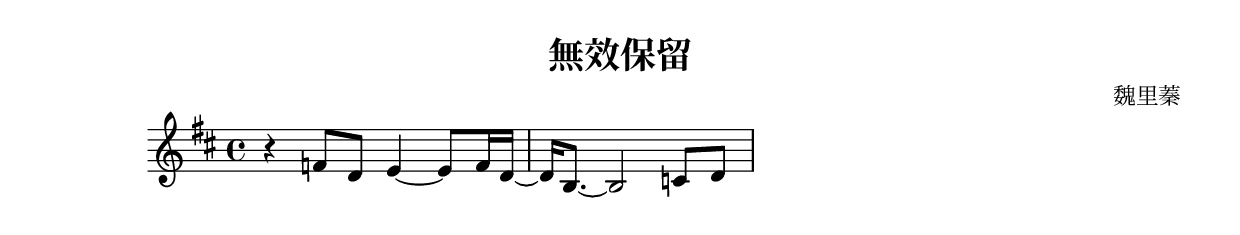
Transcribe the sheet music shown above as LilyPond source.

\header {
  title = "無效保留"
  composer = "魏里蓁"
}

\score{ 
\relative c'{\key d\major 
r4 f8 d8 e4~e8 f16 d16~ |%bar1
d16 b8.~b2 c8 d|%bar2
   }
  \layout {}
\midi {}
}

 
